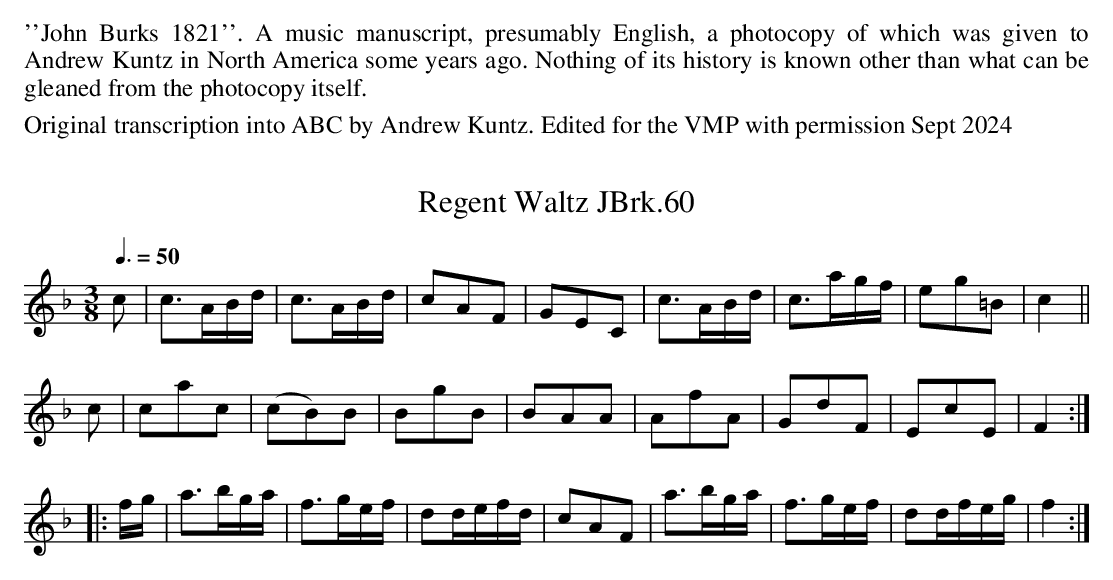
X:1
T:Regent Waltz JBrk.60
Q:3/8=50
M:3/8
L:1/8
K:F
c|c>AB/d/|c>AB/d/|cAF|GEC|c>AB/d/|c>ag/f/|eg=B|c2||
c|cac|(cB)B|BgB|B-AA|AfA|GdF|EcE|F2:|
|:f/g/|a>bg/a/|f>ge/f/|dd/e/f/d/|cAF|a>bg/a/|f>ge/f/|dd/f/e/g/|f2:|
